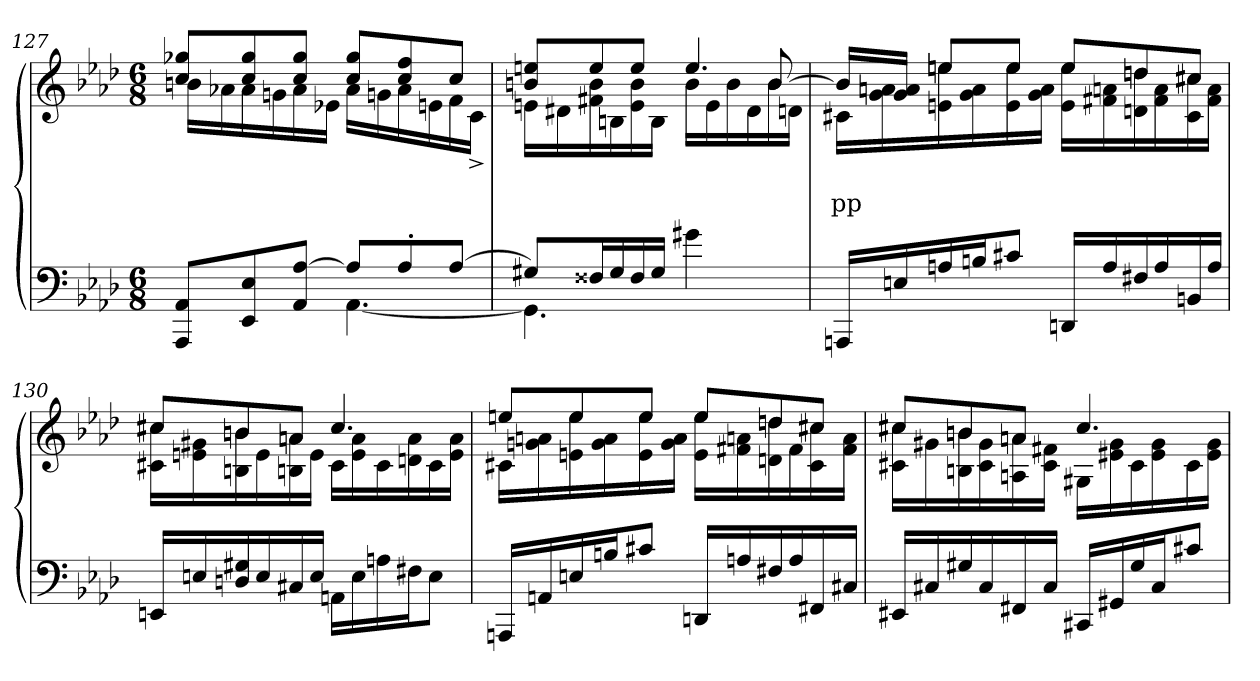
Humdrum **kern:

**kern	**kern	**text	**text
*part2	*part1	*part1	*part1
*staff2	*staff1	*staff1	*staff1
*clefF4	*clefG2	*	*
*k[b-e-a-d-]	*k[b-e-a-d-]	*	*
*M6/8	*M6/8	*	*
=127	=127	=127	=127
*^	*^	*	*
8AA- 8AAA-L	4.ryy	8gg-X 8ccL	16bnLL	.	.
.	.	.	16a-X	.	.
8E- 8EE-	.	8gg- 8cc	16a-	.	.
.	.	.	16gn	.	.
[8A- 8AA-J	.	8gg- 8ccJ	16a-	.	.
.	.	.	16e-XJJ	.	.
8A-L]	[4.AA-	8gg- 8ccL	16a-LL	.	.
.	.	.	16gn	.	.
8A-'>	.	8ff 8cc	16a-	.	.
.	.	.	16en	.	.
[8A-J	.	8ccJ	16f	.	.
.	.	.	16c^>JJ	.	.
=128	=128	=128	=128	=128	=128
*	*	*	*^	*	*
8G#XL]	4.GG#]	8een 8bnL	16enLL	8ryy	.	.
.	.	.	16d#X	.	.	.
*	*	*	*v	*v	*	*
16F##XL	.	8ee	16f#X 16b	.	.
16G#	.	.	16Bn	.	.
16F##	.	8eeJ	16e 16b	.	.
16G#JJ	.	.	16BJJ	.	.
8ryy	4g#	4.ee	16bLL	.	.
.	.	.	16e	.	.
4ryy	.	.	16b	.	.
.	.	.	16d#	.	.
*	*	*	*^	*	*
.	8ryy	.	16b	[8b/	.	.
.	.	.	16dnJJ	.	.	.
*v	*v	*	*	*	*	*
*	*	*v	*v	*	*
=129	=129	=129	=129	=129
16AAAnLL	16bnLL]	16c#LL	.	pp
16En	16an 16gJJ	16an 16g	.	.
16An	8eenL	16een 16en	.	.
16BnJ	.	16a 16g	.	.
8c#XJ	8eeJ	16ee 16e	.	.
.	.	16a 16gJJ	.	.
16DDnLL	8eeL	16ee 16eLL	.	.
16A	.	16an 16f#X	.	.
16F#X	8ddn	16ddn 16dn	.	.
16A	.	16a 16f#	.	.
16BBn	8cc#XJ	16cc# 16c#	.	.
16AJJ	.	16a 16f#JJ	.	.
=130	=130	=130	=130	=130
16EEnLL	8cc#XL	16cc# 16c#LL	.	.
16En	.	16g#X 16en	.	.
16G#X 16Dn	8bn	16bn 16Bn	.	.
16E	.	16e	.	.
16C#X	8anJ	16an 16Bn	.	.
16EJJ	.	16eJJ	.	.
16AAnLL	4.cc#	16c#LL	.	.
16E	.	16a 16e	.	.
16An	.	16c#	.	.
16F#XJ	.	16a 16dn	.	.
8EJ	.	16c#	.	.
.	.	16a 16eJJ	.	.
=131	=131	=131	=131	=131
16AAAnLL	8eenL	16c#LL	.	.
16AAn	.	16an 16gn	.	.
16En	8ee	16ee 16en	.	.
16BnJ	.	16a 16g	.	.
8c#XJ	8eeJ	16ee 16e	.	.
.	.	16a 16gJJ	.	.
16DDnLL	8eeL	16ee 16eLL	.	.
16An	.	16an 16f#X	.	.
16F#X	8ddn	16ddn 16dn	.	.
16A	.	16f#	.	.
16FF#	8cc#XJ	16cc# 16c#	.	.
16C#JJ	.	16a 16f#JJ	.	.
=132	=132	=132	=132	=132
16EE#XLL	8cc#XL	16cc# 16c#LL	.	.
16C#X	.	16g#X	.	.
16G#X	8bn	16bn 16Bn	.	.
16C#	.	16g# 16c#	.	.
16FF#X	8anJ	16an 16An	.	.
16C#JJ	.	16f#X 16c#JJ	.	.
16CC#LL	4.cc#	16G#/LL	.	.
16GG#	.	16g#\ 16e#X\	.	.
16G#	.	16c#\	.	.
16C#J	.	16g#\ 16e#\	.	.
8c#J	.	16c#\	.	.
.	.	16g#\ 16e#\JJ	.	.
*	*v	*v	*	*
=	=	=	=
*-	*-	*-	*-
